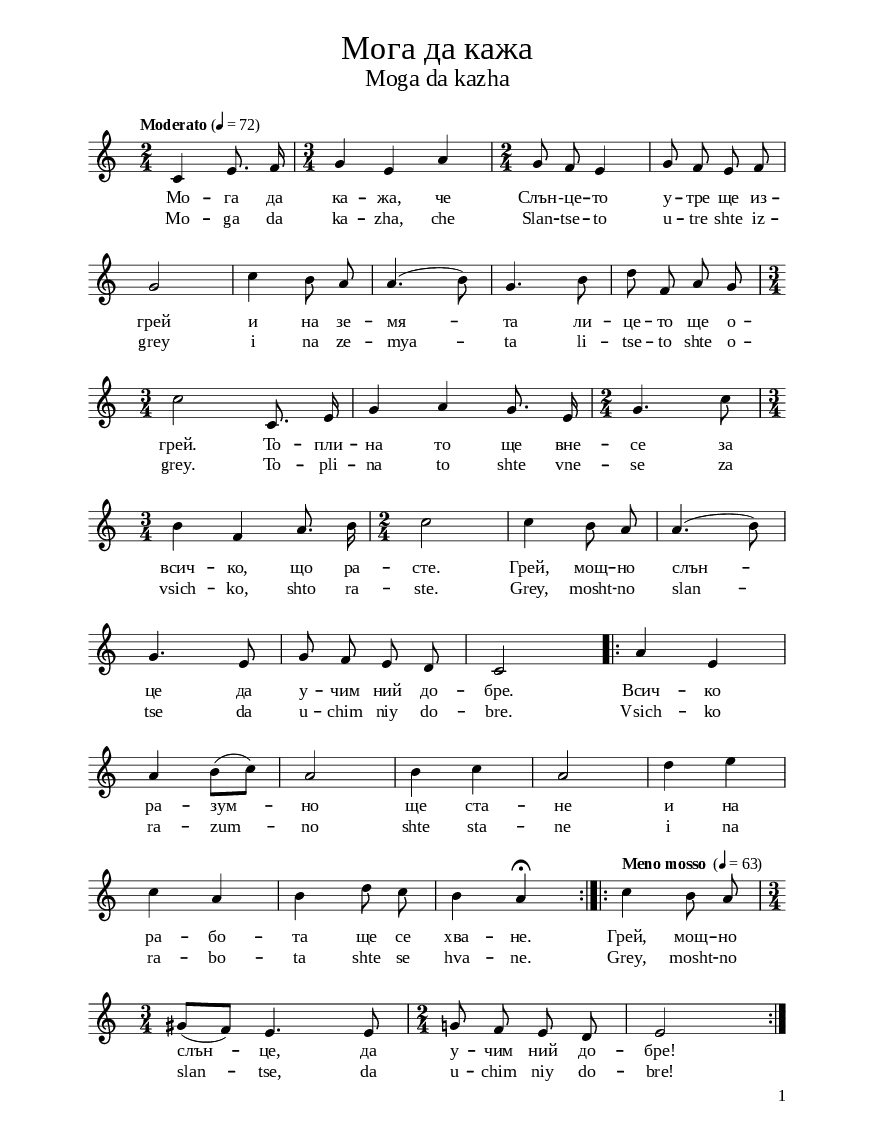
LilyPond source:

\version "2.24.0"

% include paper part and global functions
\include "include/globals.ily"

\bookpart {
  \label #'ref108
  \tocItem \markup "Мога да кажа – Moga da kazha "
  \include "include/bookpart-paper.ily"
  \score {
    \include "include/score-layout.ily"


    \new Voice \relative c' {
      \clef treble
      \key c \major
      \time 2/4
      \tempoFunc "Moderato" 4 "72"

      \autoBeamOff
      c4 e8. f16 |\time 3/4  g4 e  a4 |\time 2/4  g8 f8 e4 |  g8 f e f | \break

      g2 | c4 b8 a8 | a4. (b8) | g4. b8 | d8 f, a g | \break


      \time 3/4 c2 c,8. e16 | g4 a g8. e16 | \time 2/4 g4. c8 | \break

      \time 3/4  b4  f4  a8.  b16 | \time 2/4  | c2 | c4  b8  a8 | a4. (  b8 ) \break |

      g4.  e8 |  g8  f8  e8  d8 | c2
      | \bar ".|:"  \key a \minor a'4  e4 \break |
      a4  b8 ( [  c8 ) ] | a2 | b4  c4 | a2 | d4  e4 \break |
      c4  a4 | b4  d8  c8 | b4  a4 ^\fermata


      \tempoFunc "Meno mosso " 4 "63"| \bar ":|.|:" c4  b8  a8 \break |

      \time 3/4  | gis8 ( [  f8 ) ]  e4.  e8 | \time 2/4  | g!8  f8  e8  d8 | e2
      \bar ":|."

    }

    \addlyrics {
      Мо -- га да ка -- жа,

      че Слън -- "-це" -- то у -- тре ще из -- грей

      и на зе -- мя -- та ли -- це -- то ще о -- грей.

      То -- пли -- на то ще вне -- се

      за всич -- ко, що ра -- сте.

      Грей, мощ -- но слън -- це

      да у -- чим ний до -- бре.

      Всич -- ко ра  -- зум  -- но ще

      ста  -- не и на ра  -- бо  -- та ще

      се хва  -- не. Грей, мощ  -- но слън

      -- це, да у  -- чим ний до  --
      бре!
    }
    \addlyrics {
      Mo -- ga da ka -- zha,

      che Slan -- tse -- to u -- tre shte iz -- grey

      i na ze -- mya -- ta li -- tse -- to shte o -- grey.

      To -- pli -- na to shte vne -- se

      za vsich -- ko, shto ra -- ste.

      Grey, mosht -- no slan -- tse

      da u -- chim niy do -- bre.

      Vsich -- ko ra  -- zum  -- no shte

      sta  -- ne i na ra  -- bo  -- ta shte

      se hva  -- ne. Grey, mosht  -- no slan

      -- tse, da u  -- chim niy do  --
      bre!
    }

    \header {
      title = \titleFunc "Мога да кажа" "Moga da kazha"
    }

    \midi{}

  } % score

  %\markup \dc-one "D.C. al Fine"
  %

  % include foreign translation(s) of the song

  %\pageBreak
  \version "2.22.0"

\markup \fill-line { \fontsize #6 "Ich kann sagen" }
\markup \null
\markup \null
\markup \fontsize #+2.5 {
    \hspace #12
    \override #'(baseline-skip . 2)

        \column {
     \line { " " }
      \line { " " Ich kann sagen, }

 \line { " " dass die Sonne morgen aufgehen }

 \line { " " und das Antlitz der Erde erleuchten wird.}

 \line { " " Sie wird in alles, was wächst, Wärme hineinbringen.}

 \line { " " Scheine, mächtige Sonne, damit wir gut lernen!}

 \line { " " Alle Vernünftbegabten werden sich erheben}

 \line { " " und sich an die Arbeit machen. }

 \line { " " Scheine, mächtige Sonne, damit wir gut lernen!}

 \line { " " Alles vernünftige wird sich erheben}

 \line { " " und wird sich an die Arbeit machen.}

 \line { " " Scheine, mächtige Sonne, damit wir gut lernen! }


    }


}


} % bookpart
